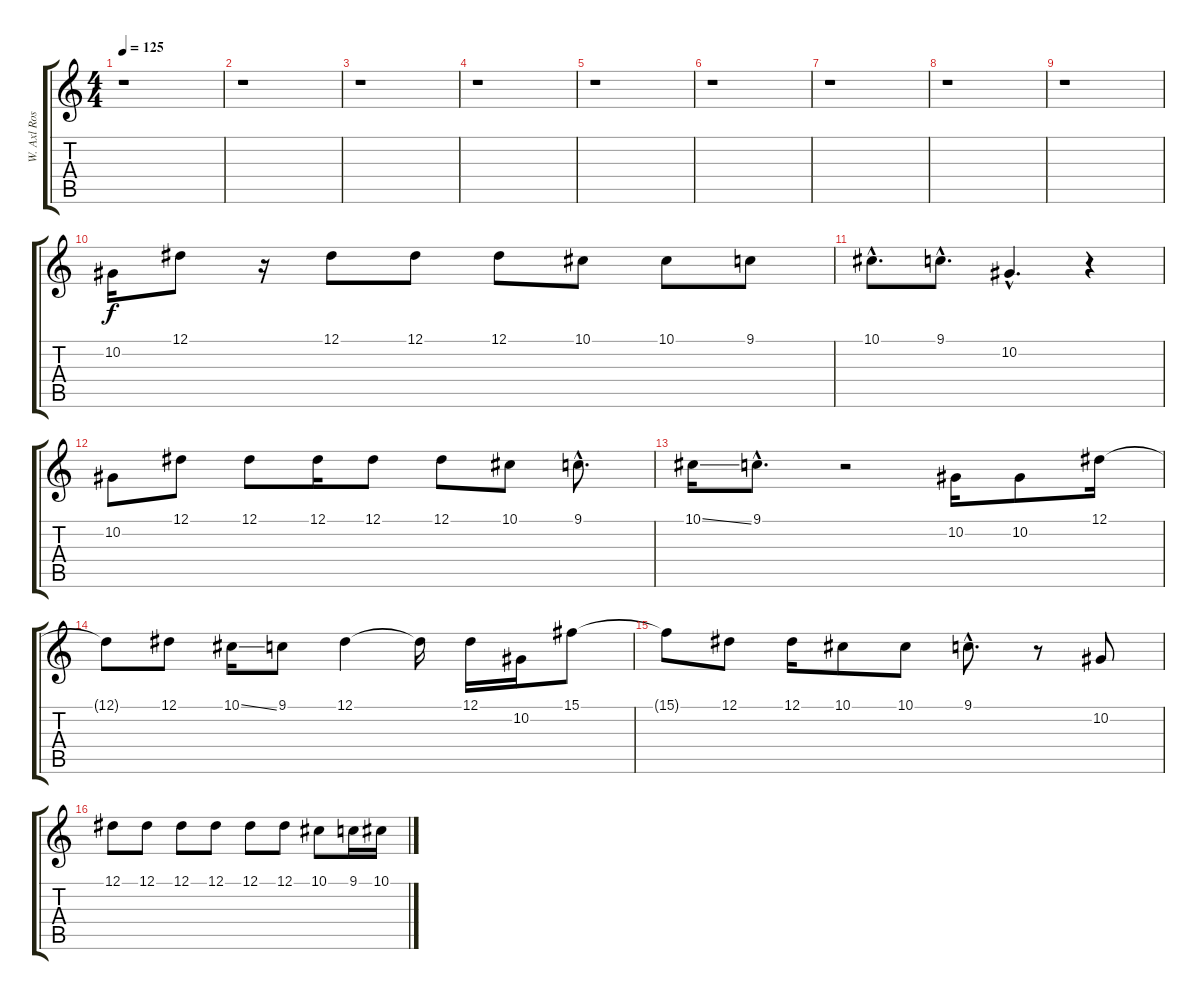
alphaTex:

\track ("W. Axl Rose" "W. Axl Ros") {instrument ocarina}
\staff {score tabs}
\tuning (Eb4 Bb3 Gb3 Db3 Ab2 Eb2) {hide}
\ts (4 4)
\tempo 125
\clef g2
\ks c
r.1{dy f} |
r.1 |
r.1 |
r.1 |
r.1 |
r.1 |
r.1 |
r.1 |
r.1 |
10.2.16 12.1.8 r.16 12.1.8 12.1.8 12.1.8 10.1.8 10.1.8 9.1.8 |
10.1{hac}.8{d} 9.1{hac}.8{d} 10.2{hac}.4{d} r.4 |
10.2.8 12.1.8 12.1.8 12.1.16 12.1.8 12.1.8 10.1.8 9.1{hac}.8{d} |
10.1{ss}.16 9.1{hac}.8{d} r.2 10.2.16 10.2.8 12.1.16 |
12.1{t}.8 12.1.8 10.1{ss}.16 9.1.8 12.1.4 12.1{t}.16 12.1.16 10.2.16 15.1.8 |
15.1{t}.8 12.1.8 12.1.16 10.1.8 10.1.8 9.1{hac}.8{d} r.8 10.2.8 |
12.1.8 12.1.8 12.1.8 12.1.8 12.1.8 12.1.8 10.1.8 9.1.16 10.1.16
